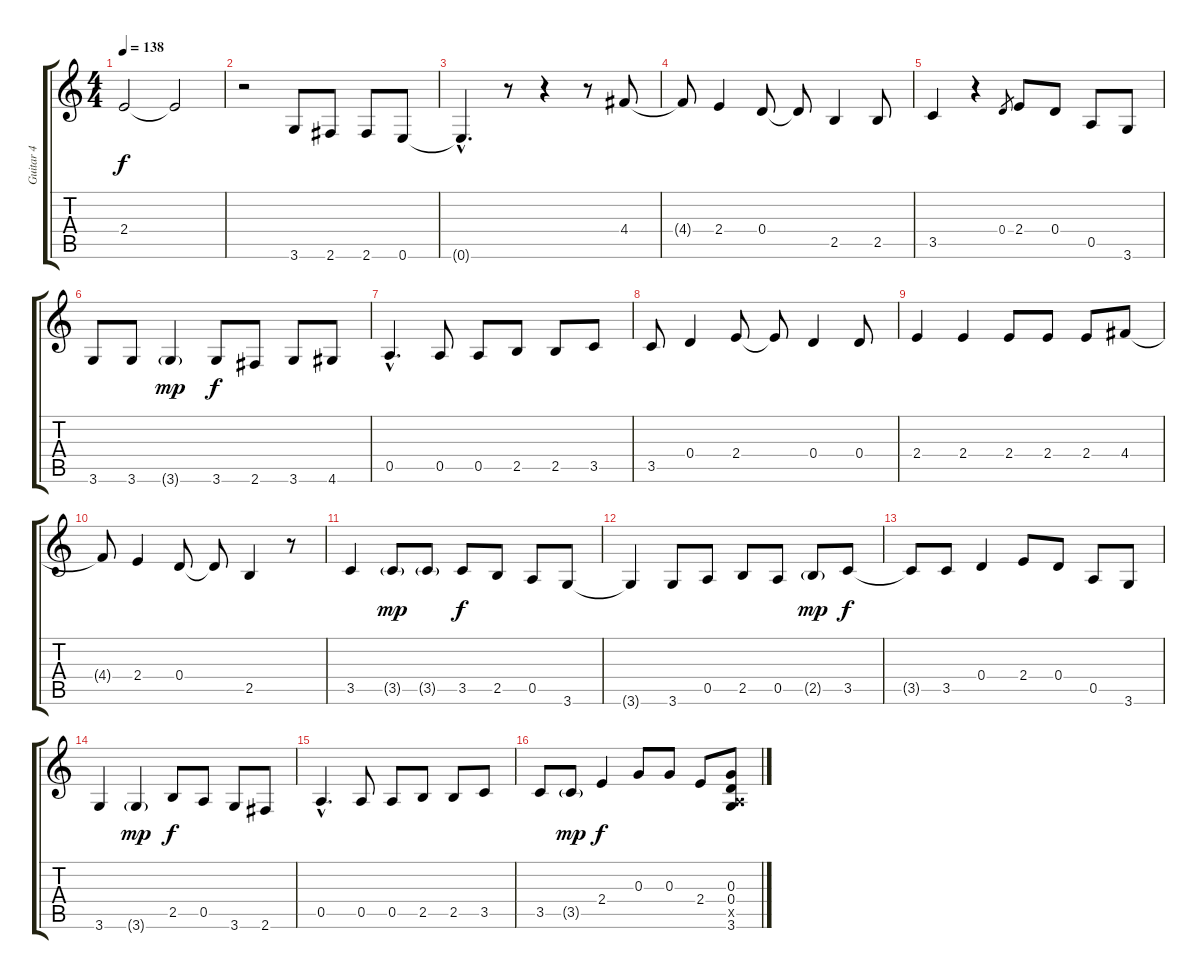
\track ("Guitar 4" "Guitar 4") {instrument acousticguitarnylon}
\staff {score tabs}
\tuning (E4 B3 G3 D3 A2 E2) {hide}
\ts (4 4)
\tempo 138
\clef g2
\ks c
2.4.2{dy f} 2.4{t}.2 |
r.2 3.6.8 2.6.8 2.6.8 0.6.8 |
0.6{hac t}.4{d} r.8 r.4 r.8 4.4.8 |
4.4{t}.8 2.4.4 0.4.8 0.4{t}.8 2.5.4 2.5.8 |
3.5.4 r.4 0.4.8{gr} 2.4.8 0.4.8 0.5.8 3.6.8 |
3.6.8 3.6.8 3.6{g}.4{dy mp} 3.6.8{dy f} 2.6.8 3.6.8 4.6.8 |
0.5{hac}.4{d} 0.5.8 0.5.8 2.5.8 2.5.8 3.5.8 |
3.5.8 0.4.4 2.4.8 2.4{t}.8 0.4.4 0.4.8 |
2.4.4 2.4.4 2.4.8 2.4.8 2.4.8 4.4.8 |
4.4{t}.8 2.4.4 0.4.8 0.4{t}.8 2.5.4 r.8 |
3.5.4 3.5{g}.8{dy mp} 3.5{g}.8 3.5.8{dy f} 2.5.8 0.5.8 3.6.8 |
3.6{t}.4 3.6.8 0.5.8 2.5.8 0.5.8 2.5{g}.8{dy mp} 3.5.8{dy f} |
3.5{t}.8 3.5.8 0.4.4 2.4.8 0.4.8 0.5.8 3.6.8 |
3.6.4 3.6{g}.4{dy mp} 2.5.8{dy f} 0.5.8 3.6.8 2.6.8 |
0.5{hac}.4{d} 0.5.8 0.5.8 2.5.8 2.5.8 3.5.8 |
3.5.8 3.5{g}.8{dy mp} 2.4.4{dy f} 0.3.8 0.3.8 2.4.8 (0.3 0.4 0.5{x} 3.6).8
